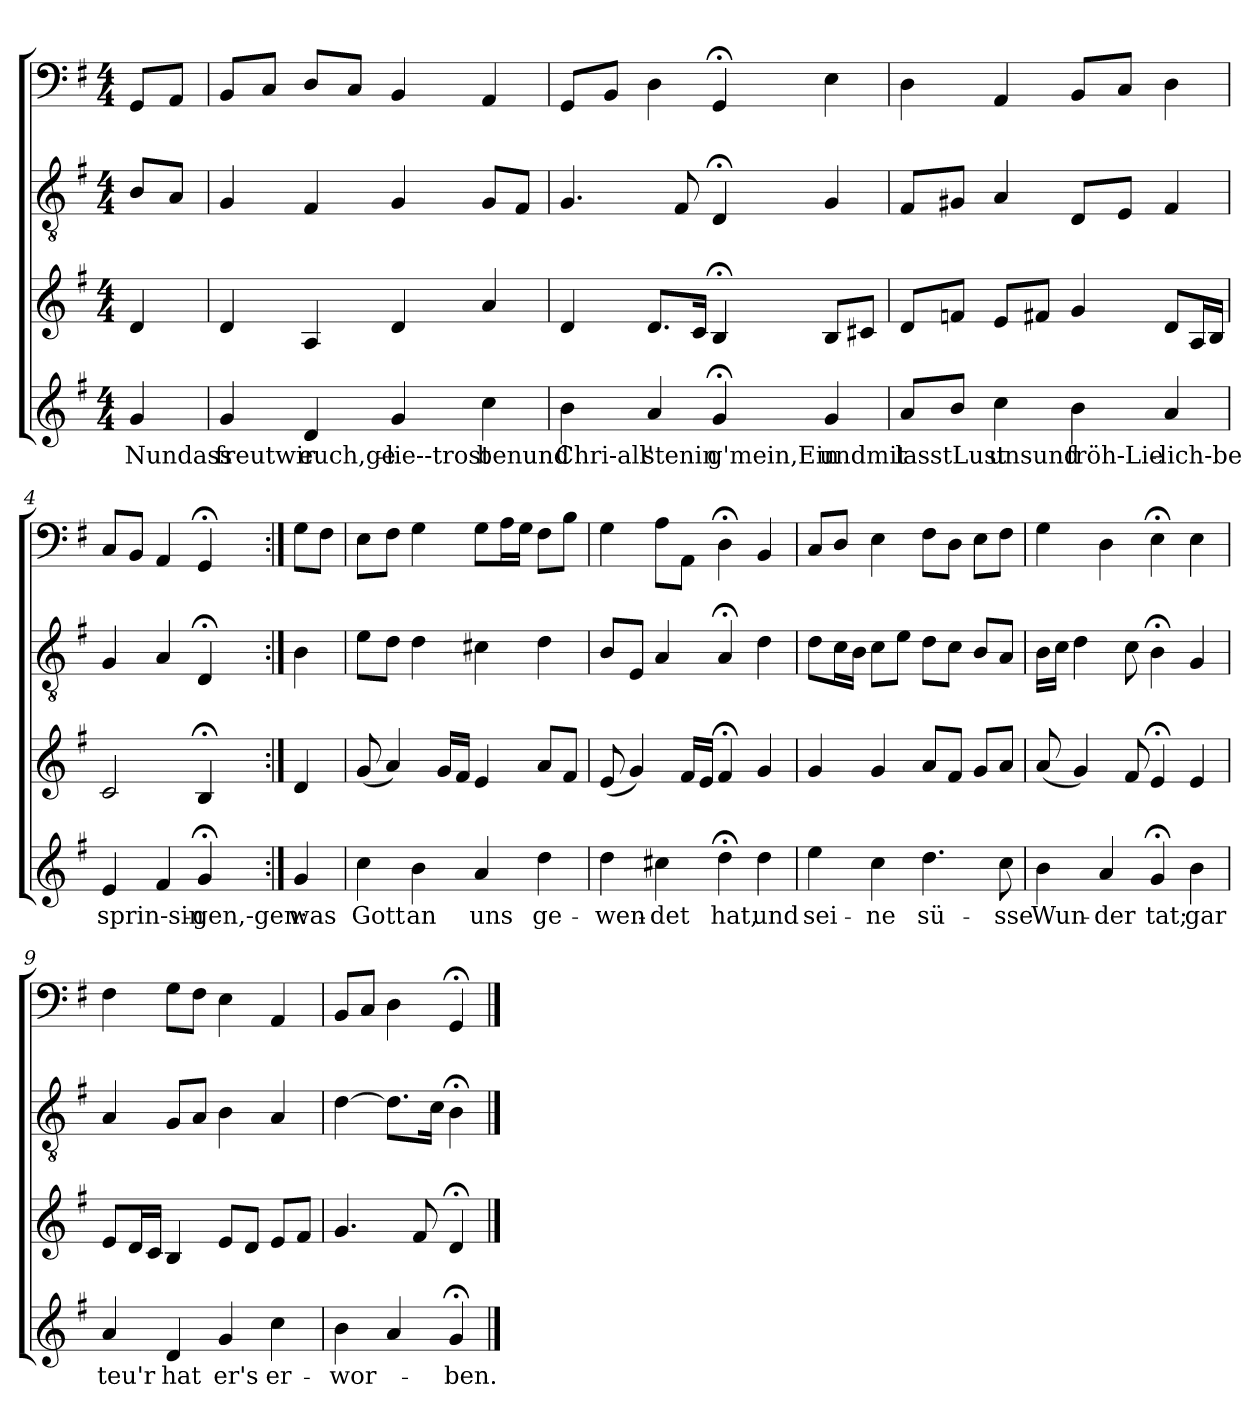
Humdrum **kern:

**kern	**text	**kern	**kern	**kern
*part4	*part4	*part3	*part2	*part1
*staff4	*staff4	*staff3	*staff2	*staff1
*clefG2	*	*clefG2	*clefGv2	*clefF4
*k[f#]	*	*k[f#]	*k[f#]	*k[f#]
*G:	*	*G:	*G:	*G:
*M4/4	*	*M4/4	*M4/4	*M4/4
=	=	=	=	=
4g/	Nundass	4d/	8B/L	8GG/L
.	.	.	8A/J	8AA/J
=1	=1	=1	=1	=1
4g/	freutwir	4d/	4G/	8BB/L
.	.	.	.	8C/J
4d/	euch,ge-	4A/	4F#/	8D/L
.	.	.	.	8C/J
4g/	lie--trost	4d/	4G/	4BB/
4cc\	-benund	4a/	8G/L	4AA/
.	.	.	8F#/J	.
=2	=2	=2	=2	=2
4b\	Chri-all'	4d/	4.G/	8GG/L
.	.	.	.	8BB/J
4a/	-stenin	8.d/L	.	4D\
.	.	.	8F#/	.
.	.	16c/Jk	.	.
4g;</	g'mein,Ein	4B;</	4D;</	4GG;</
4g/	undmit	8B/L	4G/	4E\
.	.	8c#X/J	.	.
=3	=3	=3	=3	=3
8a/L	lasstLust	8d/L	8F#/L	4D\
8b/J	.	8fn/J	8G#X/J	.
4cc\	unsund	8e/L	4A/	4AA/
.	.	8f#X/J	.	.
4b\	fröh-Lie-	4g/	8D/L	8BB/L
.	.	.	8E/J	8C/J
4a/	-lich-be	8d/L	4F#/	4D\
.	.	16A/L	.	.
.	.	16B/JJ	.	.
=4	=4	=4	=4	=4
4e/	sprin-sin-	2c/	4G/	8C/L
.	.	.	.	8BB/J
4f#/	.	.	4A/	4AA/
4g;</	-gen,-gen:	4B;</	4D;</	4GG;</
=:|!	=:|!	=:|!	=:|!	=:|!
4g/	was	4d/	4B\	8G\L
.	.	.	.	8F#\J
=5	=5	=5	=5	=5
4cc\	Gott	(8g/	8e\L	8E\L
.	.	4a/)	8d\J	8F#\J
4b\	an	.	4d\	4G\
.	.	16g/LL	.	.
.	.	16f#/JJ	.	.
4a/	uns	4e/	4c#X\	8G\L
.	.	.	.	16A\L
.	.	.	.	16G\JJ
4dd\	ge-	8a/L	4d\	8F#\L
.	.	8f#/J	.	8B\J
=6	=6	=6	=6	=6
4dd\	-wen-	(8e/	8B/L	4G\
.	.	4g/)	8E/J	.
4cc#X\	-det	.	4A/	8A\L
.	.	16f#/LL	.	8AA\J
.	.	16e/JJ	.	.
4dd;<\	hat,	4f#;</	4A;</	4D;<\
4dd\	und	4g/	4d\	4BB/
=7	=7	=7	=7	=7
4ee\	sei-	4g/	8d\L	8C/L
.	.	.	16c\L	8D/J
.	.	.	16B\JJ	.
4cc\	-ne	4g/	8c\L	4E\
.	.	.	8e\J	.
4.dd\	sü-	8a/L	8d\L	8F#\L
.	.	8f#/J	8c\J	8D\J
.	.	8g/L	8B/L	8E\L
8cc\	-sse	8a/J	8A/J	8F#\J
=8	=8	=8	=8	=8
4b\	Wun-	(8a/	16B\LL	4G\
.	.	.	16c\JJ	.
.	.	4g/)	4d\	.
4a/	-der	.	.	4D\
.	.	8f#/	8c\	.
4g;</	tat;	4e;</	4B;<\	4E;<\
4b\	gar	4e/	4G/	4E\
=9	=9	=9	=9	=9
4a/	teu'r	8e/L	4A/	4F#\
.	.	16d/L	.	.
.	.	16c/JJ	.	.
4d/	hat	4B/	8G/L	8G\L
.	.	.	8A/J	8F#\J
4g/	er's	8e/L	4B\	4E\
.	.	8d/J	.	.
4cc\	er-	8e/L	4A/	4AA/
.	.	8f#/J	.	.
=10	=10	=10	=10	=10
4b\	-wor-	4.g/	[4d\	8BB/L
.	.	.	.	8C/J
4a/	.	.	8.d\L]	4D\
.	.	8f#/	.	.
.	.	.	16c\Jk	.
4g;</	-ben.	4d;</	4B;<\	4GG;</
==	==	==	==	==
*-	*-	*-	*-	*-
